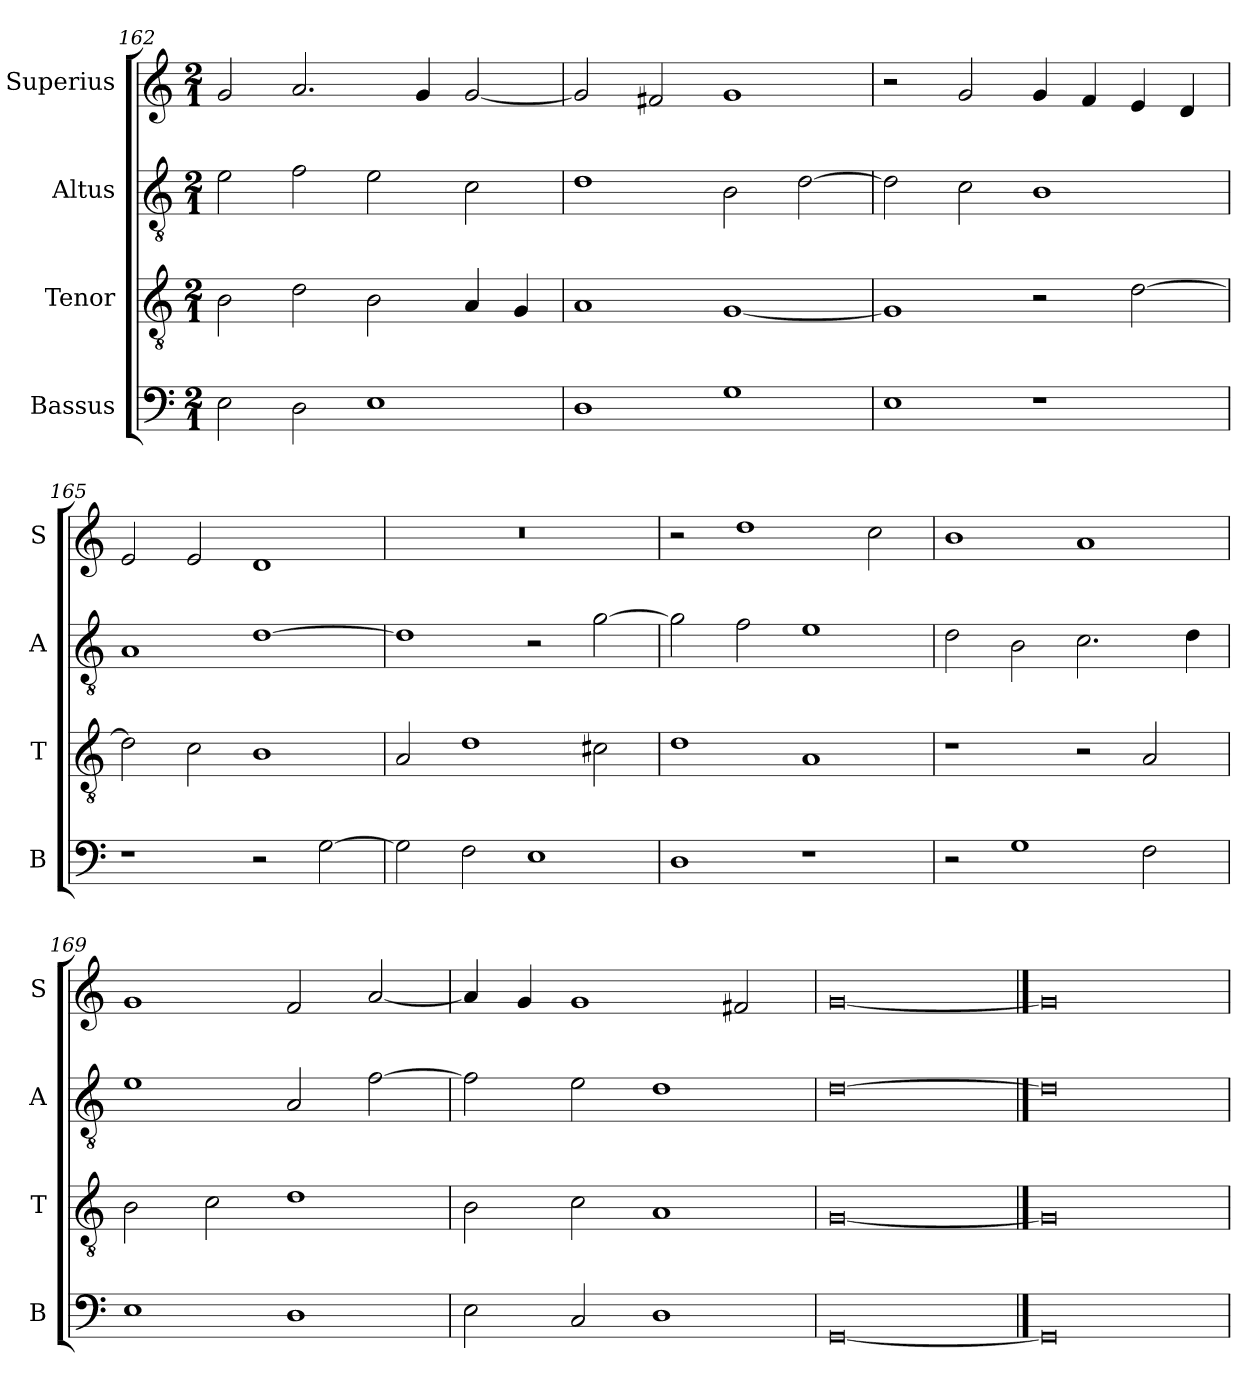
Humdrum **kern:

**kern	**kern	**kern	**kern
*part4	*part3	*part2	*part1
*staff4	*staff3	*staff2	*staff1
*I"Bassus	*I"Tenor	*I"Altus	*I"Superius
*I'B	*I'T	*I'A	*I'S
*clefF4	*clefGv2	*clefGv2	*clefG2
*k[]	*k[]	*k[]	*k[]
*C:	*C:	*C:	*C:
*M2/1	*M2/1	*M2/1	*M2/1
=162	=162	=162	=162
2E	2B	2e	2g
2D	2d	2f	2.a
1E	2B	2e	.
.	.	.	4g
.	4A	2c	[2g
.	4G	.	.
=163	=163	=163	=163
1D	1A	1d	2g]
.	.	.	2f#X
1G	[1G	2B	1g
.	.	[2d	.
=164	=164	=164	=164
1E	1G]	2d]	2r
.	.	2c	2g
1r	2r	1B	4g
.	.	.	4f
.	[2d	.	4e
.	.	.	4d
=165	=165	=165	=165
1r	2d]	1A	2e
.	2c	.	2e
2r	1B	[1d	1d
[2G	.	.	.
=166	=166	=166	=166
2G]	2A	1d]	0r
2F	1d	.	.
1E	.	2r	.
.	2c#X	[2g	.
=167	=167	=167	=167
1D	1d	2g]	2r
.	.	2f	1dd
1r	1A	1e	.
.	.	.	2cc
=168	=168	=168	=168
2r	1r	2d	1b
1G	.	2B	.
.	2r	2.c	1a
2F	2A	.	.
.	.	4d	.
=169	=169	=169	=169
1E	2B	1e	1g
.	2c	.	.
1D	1d	2A	2f
.	.	[2f	[2a
=170	=170	=170	=170
2E	2B	2f]	4a]
.	.	.	4g
2C	2c	2e	1g
1D	1A	1d	.
.	.	.	2f#X
=171	=171	=171	=171
[0GG	[0G	[0d	[0g
==172	==172	==172	==172
0GG]	0G]	0d]	0g]
=	=	=	=
*-	*-	*-	*-
